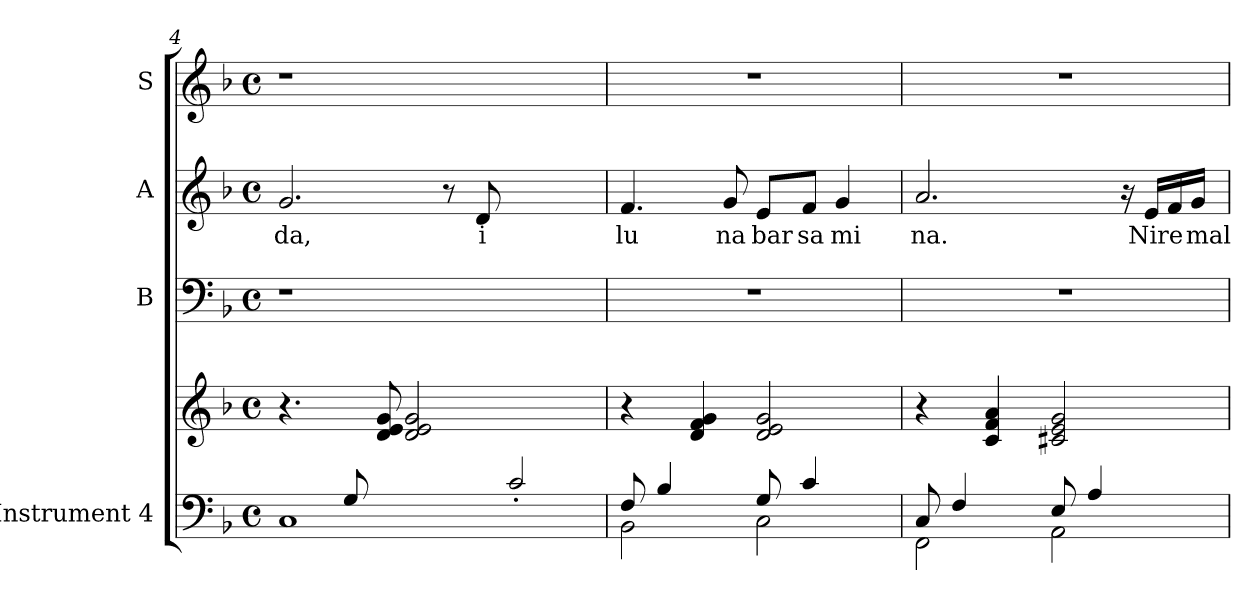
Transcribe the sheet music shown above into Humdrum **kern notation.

**kern	**kern	**kern	**kern	**text	**kern
*part4	*part4	*part3	*part2	*part2	*part1
*staff5	*staff4	*staff3	*staff2	*staff2	*staff1
*I"Instrument 4	*	*I"B	*I"A	*	*I"S
*clefF4	*clefG2	*clefF4	*clefG2	*	*clefG2
*k[b-]	*k[b-]	*k[b-]	*k[b-]	*	*k[b-]
*F:	*F:	*F:	*F:	*	*F:
*M4/4	*M4/4	*M4/4	*M4/4	*	*M4/4
*met(c)	*met(c)	*met(c)	*met(c)	*	*met(c)
=4	=4	=4	=4	=4	=4
*^	*^	*	*	*	*
!	!	!	!	!	!	!LO:LY:b:cj	!
4.ryy	1C	4.r	2ryy	1r	2.g/	da,	1r
8G/	.	8ryy	.	.	.	.	.
1ryy	.	(<(>8d/ 8g/ 8e/	2d/ 2g/ 2e/))	.	.	.	.
.	.	2ryy	.	.	.	.	.
.	.	.	.	.	8r	.	.
!	!	!	!	!	!	!LO:LY:b:cj	!
.	.	.	.	.	8d/	i	.
.	2c'>/	.	2ryy	2ryy	2ryy	.	2ryy
.	.	4.ryy	.	.	.	.	.
*	*	*v	*v	*	*	*	*
!!LO:LB:g=z
=5	=5	=5	=5	=5	=5	=5
!	!	!	!	!	!LO:LY:b:cj	!
2BB-\	8F/	4r	1r	4.f/	lu	1r
.	4B-/	.	.	.	.	.
.	.	4f/ 4d/ 4g/	.	.	.	.
!	!	!	!	!	!LO:LY:b:cj	!
.	8ryy	.	.	8g/	na	.
!	!	!	!	!	!LO:LY:b:cj	!
8G/	2C\	2g/ 2d/ 2e/	.	8e/L	bar	.
!	!	!	!	!	!LO:LY:b:cj	!
4c/	.	.	.	8f/J	sa	.
!	!	!	!	!	!LO:LY:b:cj	!
.	.	.	.	4g/	mi	.
8ryy	.	.	.	.	.	.
=6	=6	=6	=6	=6	=6	=6
!	!	!	!	!	!LO:LY:b:cj	!
2FF\	8C/	4r	1r	2.a/	na.	1r
.	4F/	.	.	.	.	.
.	.	4c/ 4f/ 4a/	.	.	.	.
.	8ryy	.	.	.	.	.
8E/	2AA\	2g/ 2e/ 2c#X/	.	.	.	.
4A/	.	.	.	.	.	.
.	.	.	.	16ra	.	.
!	!	!	!	!	!LO:LY:b:cj	!
.	.	.	.	16e/L	Nire	.
8ryy	.	.	.	16f/	.	.
!	!	!	!	!	!LO:LY:b:cj	!
.	.	.	.	16g/J	mal	.
*v	*v	*	*	*	*	*
=	=	=	=	=	=
*-	*-	*-	*-	*-	*-
